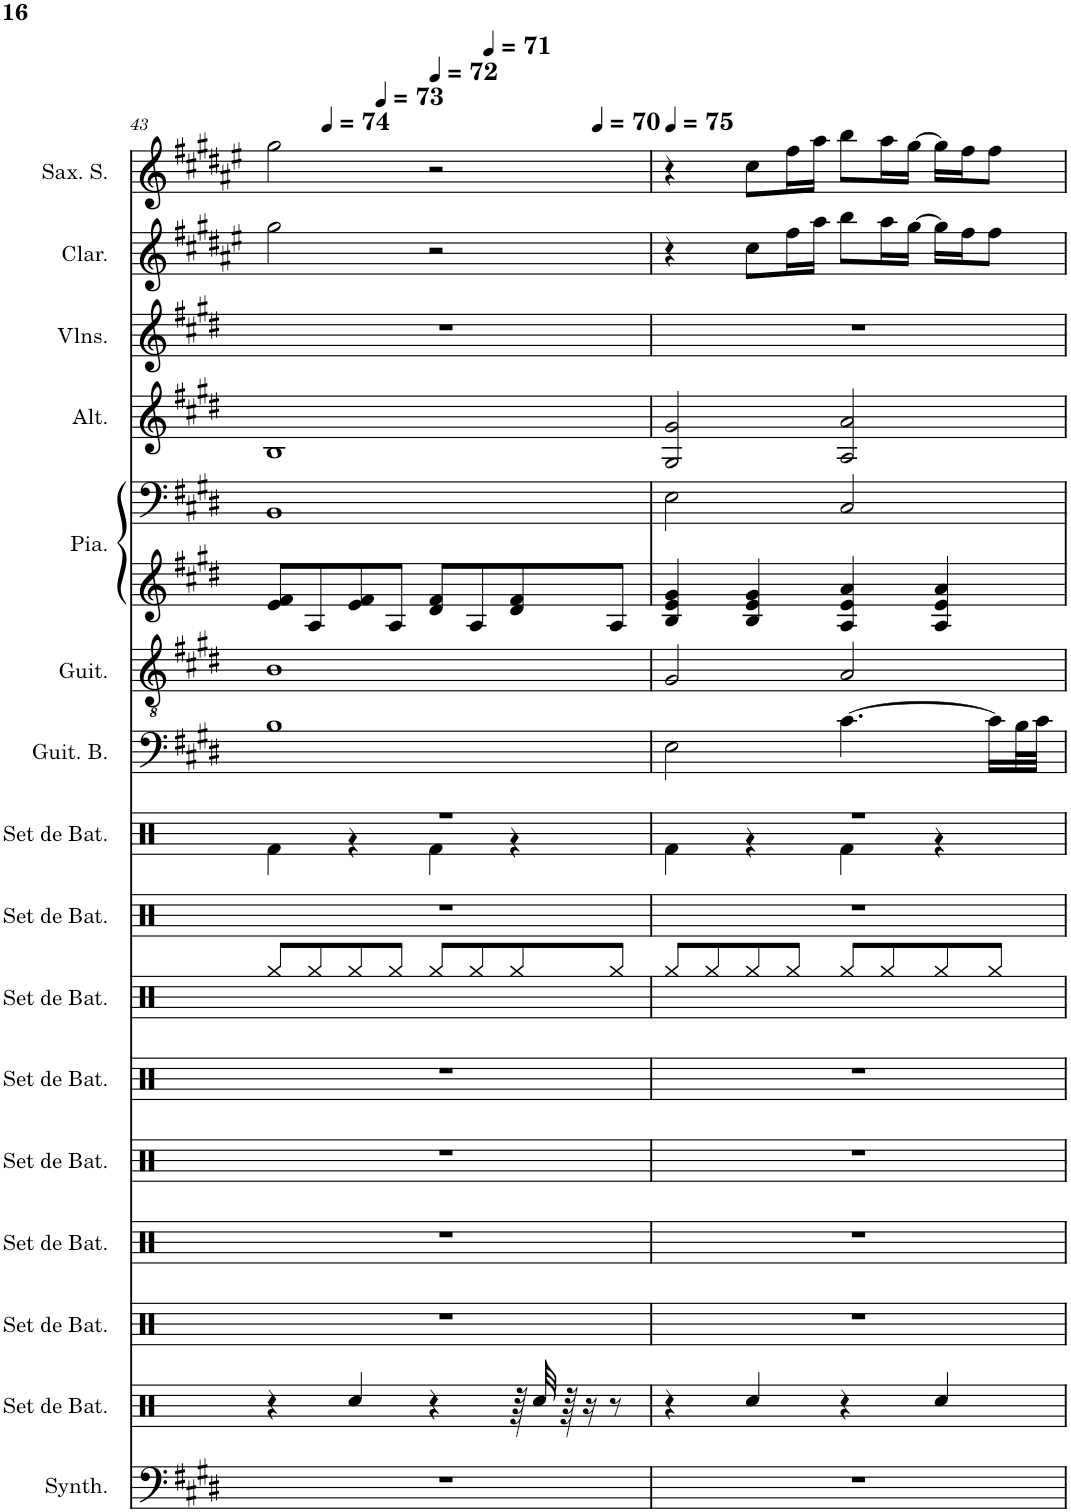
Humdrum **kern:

**kern	**kern	**kern	**kern	**kern	**kern	**kern	**kern	**kern	**kern	**kern	**kern	**kern	**kern	**kern	**kern	**kern
*part16	*part15	*part14	*part13	*part12	*part11	*part10	*part9	*part8	*part7	*part6	*part5	*part5	*part4	*part3	*part2	*part1
*staff17	*staff16	*staff15	*staff14	*staff13	*staff12	*staff11	*staff10	*staff9	*staff8	*staff7	*staff6	*staff5	*staff4	*staff3	*staff2	*staff1
*I"Synthétiseur de cuivres, synth2 | cello/EP/brass	*I"Set de batterie, snare	*I"Set de batterie, midtom	*I"Set de batterie, lowtom	*I"Set de batterie, lowesttom	*I"Set de batterie, hitom	*I"Set de batterie, hihat	*I"Set de batterie, crash	*I"Set de batterie, kick	*I"Guitare Basse, bass | synth bass	*I"Guitare Acoustique	*I"Piano, sunth4 | left   piano	*	*I"Altos	*I"Violons	*I"Clarinette	*I"Saxophone Soprano
*I'Synth.	*I'Set de Bat.	*I'Set de Bat.	*I'Set de Bat.	*I'Set de Bat.	*I'Set de Bat.	*I'Set de Bat.	*I'Set de Bat.	*I'Set de Bat.	*I'Guit. B.	*I'Guit.	*I'Pia.	*	*I'Alt.	*I'Vlns.	*I'Clar.	*I'Sax. S.
!!LO:PB:g=z
*clefF4	*clefX	*clefX	*clefX	*clefX	*clefX	*clefX	*clefX	*clefX	*clefF4	*clefGv2	*clefG2	*clefF4	*clefG2	*clefG2	*clefG2	*clefG2
*	*	*	*	*	*	*	*	*	*Trd7c12	*	*	*	*	*	*Trd1c2	*Trd1c2
*k[f#c#g#d#]	*k[]	*k[]	*k[]	*k[]	*k[]	*k[]	*k[]	*k[]	*k[f#c#g#d#]	*k[f#c#g#d#]	*k[f#c#g#d#]	*k[f#c#g#d#]	*k[f#c#g#d#]	*k[f#c#g#d#]	*k[f#c#g#d#a#e#]	*k[f#c#g#d#a#e#]
*M4/4	*M4/4	*M4/4	*M4/4	*M4/4	*M4/4	*M4/4	*M4/4	*M4/4	*M4/4	*M4/4	*M4/4	*M4/4	*M4/4	*M4/4	*M4/4	*M4/4
=43	=43	=43	=43	=43	=43	=43	=43	=43	=43	=43	=43	=43	=43	=43	=43	=43
*	*	*	*	*	*	*	*	*^	*	*	*	*	*	*	*	*^
*	*	*	*	*	*	*	*	*	*	*	*	*	*	*	*	*	*	*^
*	*	*	*	*	*	*	*	*	*	*	*	*	*	*	*	*	*	*	*^
1r	4r	1r	1r	1r	1r	8Rgg/L	1r	1r	4Rf\	1B	1B	8e/ 8f#/L	1BB	1B	1r	2gg#\	2gg#\	6ryy	3ryy	3%2ryy
.	.	.	.	.	.	8Rgg/	.	.	.	.	.	8A/	.	.	.	.	.	.	.	.
*	*	*	*	*	*	*	*	*	*	*	*	*	*	*	*	*	*MM74	*	*	*
.	.	.	.	.	.	.	.	.	.	.	.	.	.	.	.	.	.	3%2ryy	.	.
.	4Rcc/	.	.	.	.	8Rgg/	.	.	4r	.	.	8e/ 8f#/	.	.	.	.	.	.	.	.
*	*	*	*	*	*	*	*	*	*	*	*	*	*	*	*	*	*MM73	*	*	*
.	.	.	.	.	.	.	.	.	.	.	.	.	.	.	.	.	.	.	3%2ryy	.
.	.	.	.	.	.	8Rgg/J	.	.	.	.	.	8A/J	.	.	.	.	.	.	.	.
*	*	*	*	*	*	*	*	*	*	*	*	*	*	*	*	*	*MM72	*	*	*
.	4r	.	.	.	.	8Rgg/L	.	.	4Rf\	.	.	8d#/ 8f#/L	.	.	.	2r	2r	.	.	.
.	.	.	.	.	.	8Rgg/	.	.	.	.	.	8A/	.	.	.	.	.	.	.	.
*	*	*	*	*	*	*	*	*	*	*	*	*	*	*	*	*	*MM71	*	*	*
.	.	.	.	.	.	.	.	.	.	.	.	.	.	.	.	.	.	.	.	3ryy
.	64r	.	.	.	.	8Rgg/	.	.	4r	.	.	8d#/ 8f#/	.	.	.	.	.	.	.	.
.	32Rcc/	.	.	.	.	.	.	.	.	.	.	.	.	.	.	.	.	.	.	.
.	64r	.	.	.	.	.	.	.	.	.	.	.	.	.	.	.	.	.	.	.
.	16r	.	.	.	.	.	.	.	.	.	.	.	.	.	.	.	.	.	.	.
*	*	*	*	*	*	*	*	*	*	*	*	*	*	*	*	*	*MM70	*	*	*
.	.	.	.	.	.	.	.	.	.	.	.	.	.	.	.	.	.	6ryy	.	.
.	8r	.	.	.	.	8Rgg/J	.	.	.	.	.	8A/J	.	.	.	.	.	.	.	.
*	*	*	*	*	*	*	*	*	*	*	*	*	*	*	*	*	*v	*v	*v	*v
=44	=44	=44	=44	=44	=44	=44	=44	=44	=44	=44	=44	=44	=44	=44	=44	=44	=44
*	*	*	*	*	*	*	*	*	*	*	*	*	*	*	*	*	*MM75
1r	4r	1r	1r	1r	1r	8Rgg/L	1r	1r	4Rf\	2E\	2G#/	4B/ 4e/ 4g#/	2E\	2G#/ 2g#/	1r	4r	4r
.	.	.	.	.	.	8Rgg/	.	.	.	.	.	.	.	.	.	.	.
.	4Rcc/	.	.	.	.	8Rgg/	.	.	4r	.	.	4B/ 4e/ 4g#/	.	.	.	8cc#\L	8cc#\L
.	.	.	.	.	.	8Rgg/J	.	.	.	.	.	.	.	.	.	16ff#\L	16ff#\L
.	.	.	.	.	.	.	.	.	.	.	.	.	.	.	.	16aa#\JJ	16aa#\JJ
.	4r	.	.	.	.	8Rgg/L	.	.	4Rf\	[4.c#\	2A/	4A/ 4e/ 4a/	2C#/	2A/ 2a/	.	8bb\L	8bb\L
.	.	.	.	.	.	8Rgg/	.	.	.	.	.	.	.	.	.	16aa#\L	16aa#\L
.	.	.	.	.	.	.	.	.	.	.	.	.	.	.	.	[16gg#\JJ	[16gg#\JJ
.	4Rcc/	.	.	.	.	8Rgg/	.	.	4r	.	.	4A/ 4e/ 4a/	.	.	.	16gg#\LL]	16gg#\LL]
.	.	.	.	.	.	.	.	.	.	.	.	.	.	.	.	16ff#\J	16ff#\J
.	.	.	.	.	.	8Rgg/J	.	.	.	16c#\LL]	.	.	.	.	.	8ff#\J	8ff#\J
.	.	.	.	.	.	.	.	.	.	32B\L	.	.	.	.	.	.	.
.	.	.	.	.	.	.	.	.	.	32c#\JJJ	.	.	.	.	.	.	.
*	*	*	*	*	*	*	*	*v	*v	*	*	*	*	*	*	*	*
=	=	=	=	=	=	=	=	=	=	=	=	=	=	=	=	=
*-	*-	*-	*-	*-	*-	*-	*-	*-	*-	*-	*-	*-	*-	*-	*-	*-
